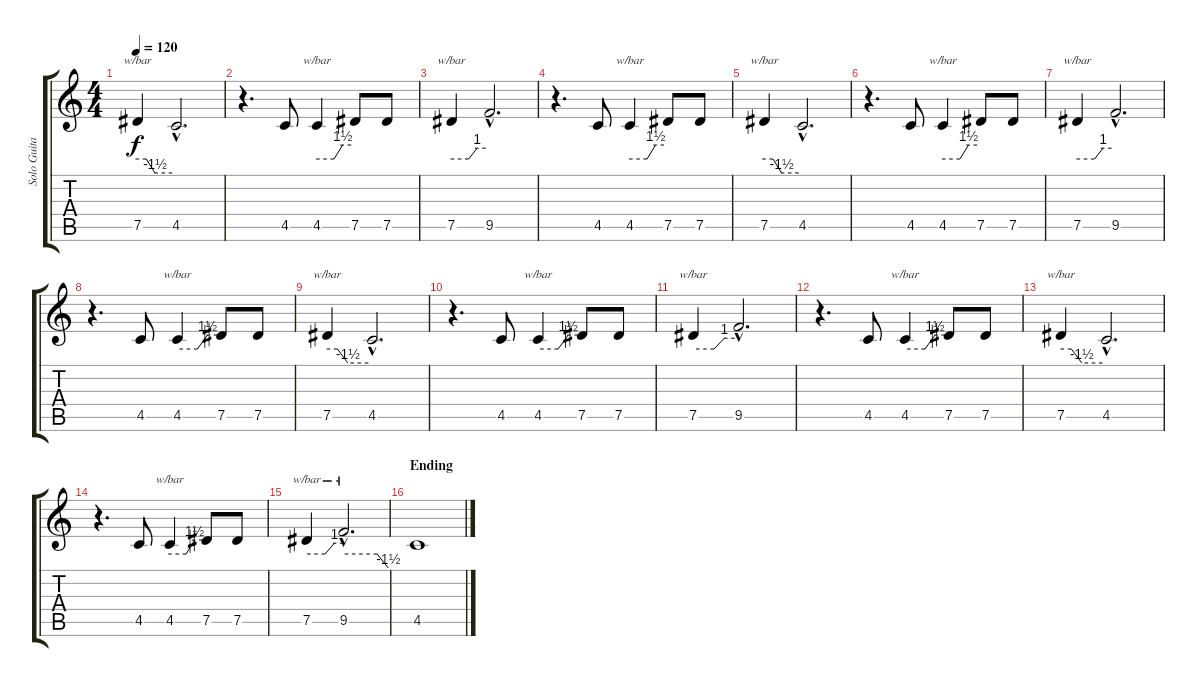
\track ("Solo Guitar" "Solo Guita") {instrument distortionguitar}
\staff {score tabs}
\tuning (Eb4 Bb3 Gb3 Db3 Ab2 Eb2) {hide}
\ts (4 4)
\tempo 120
\clef g2
\ks c
7.5.4{tbe (custom default 0 0 15 0 30 -6 60 -6) dy f} 4.5{hac}.2{d} |
r.4{d} 4.5.8 4.5.4{tbe (custom default 0 0 30 0 45 6 60 6)} 7.5.8 7.5.8 |
7.5.4{tbe (custom default 0 0 30 0 45 4 60 4)} 9.5{hac}.2{d} |
r.4{d} 4.5.8 4.5.4{tbe (custom default 0 0 30 0 45 6 60 6)} 7.5.8 7.5.8 |
7.5.4{tbe (custom default 0 0 15 0 30 -6 60 -6)} 4.5{hac}.2{d} |
r.4{d} 4.5.8 4.5.4{tbe (custom default 0 0 30 0 45 6 60 6)} 7.5.8 7.5.8 |
7.5.4{tbe (custom default 0 0 30 0 45 4 60 4)} 9.5{hac}.2{d} |
r.4{d} 4.5.8 4.5.4{tbe (custom default 0 0 30 0 45 6 60 6)} 7.5.8 7.5.8 |
7.5.4{tbe (custom default 0 0 15 0 30 -6 60 -6)} 4.5{hac}.2{d} |
r.4{d} 4.5.8 4.5.4{tbe (custom default 0 0 30 0 45 6 60 6)} 7.5.8 7.5.8 |
7.5.4{tbe (custom default 0 0 30 0 45 4 60 4)} 9.5{hac}.2{d} |
r.4{d} 4.5.8 4.5.4{tbe (custom default 0 0 30 0 45 6 60 6)} 7.5.8 7.5.8 |
7.5.4{tbe (custom default 0 0 15 0 30 -6 60 -6)} 4.5{hac}.2{d} |
r.4{d} 4.5.8 4.5.4{tbe (custom default 0 0 30 0 45 6 60 6)} 7.5.8 7.5.8 |
7.5.4{tbe (custom default 0 0 30 0 45 4 60 4)} 9.5{hac}.2{d tbe (custom default 0 0 45 0 60 -6)} |
\section ("" "Ending")
4.5.1
